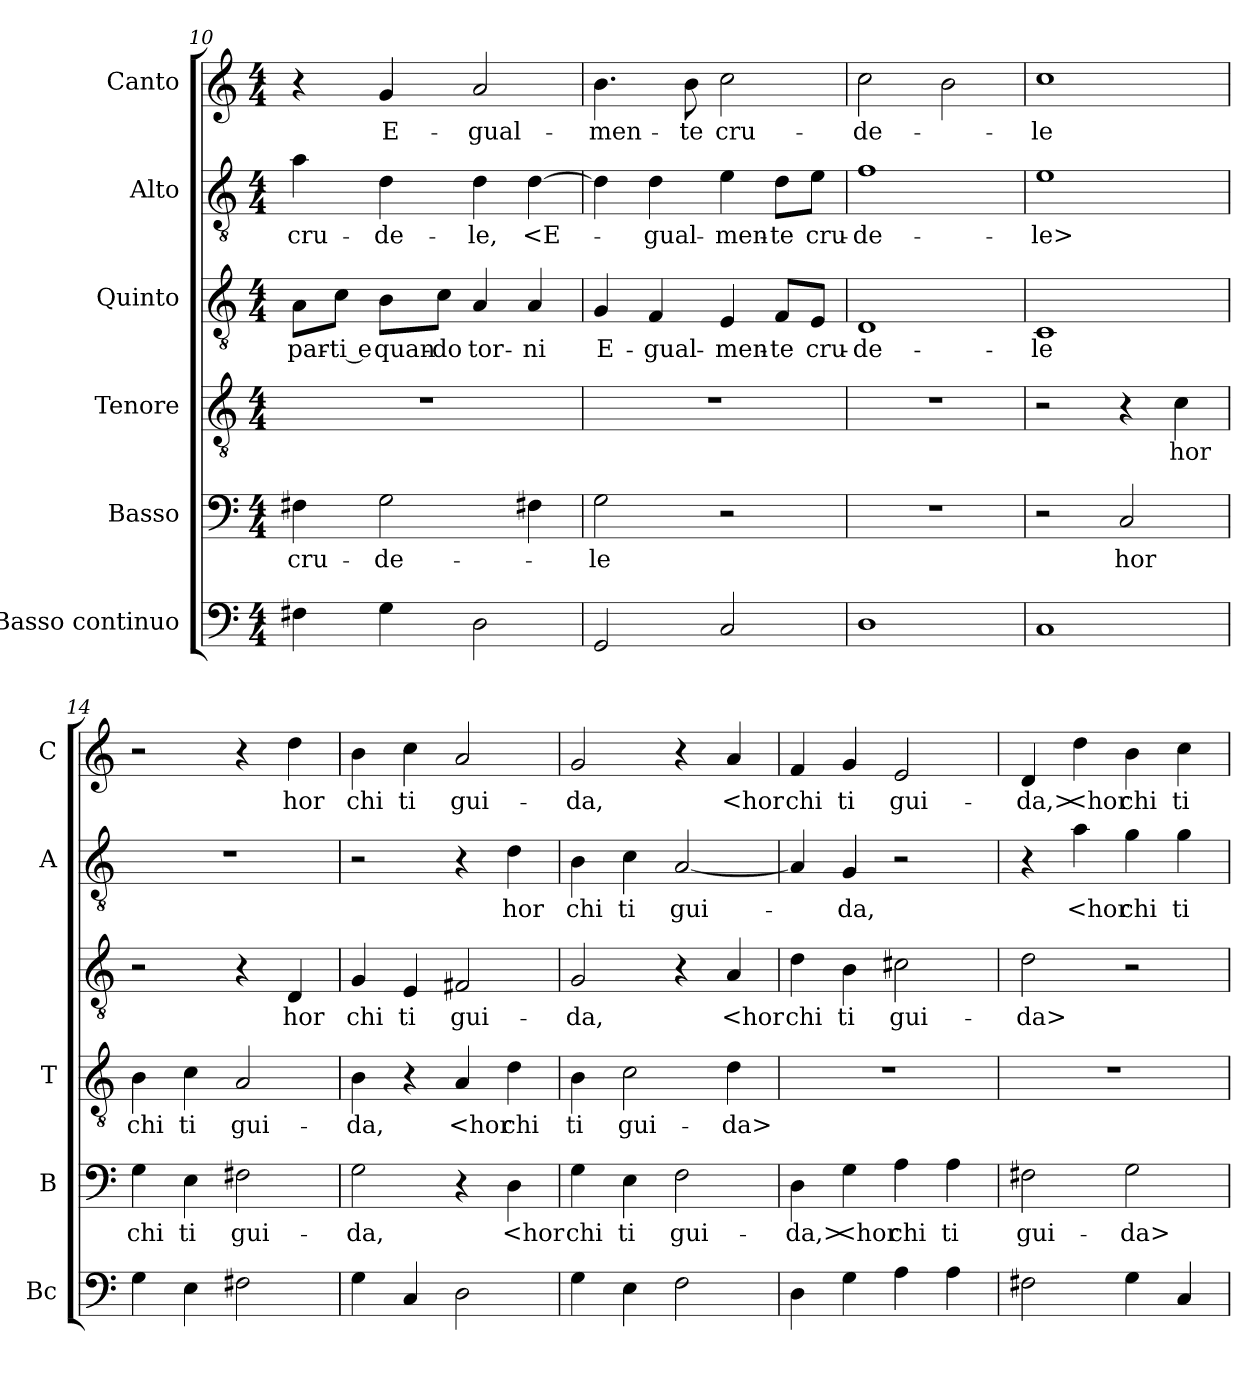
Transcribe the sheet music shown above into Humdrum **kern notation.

**kern	**kern	**text	**kern	**text	**kern	**text	**kern	**text	**kern	**text
*part6	*part5	*part5	*part4	*part4	*part3	*part3	*part2	*part2	*part1	*part1
*staff6	*staff5	*staff5	*staff4	*staff4	*staff3	*staff3	*staff2	*staff2	*staff1	*staff1
*I"Basso continuo	*I"Basso	*	*I"Tenore	*	*I"Quinto	*	*I"Alto	*	*I"Canto	*
*I'Bc	*I'B	*	*I'T	*	*	*	*I'A	*	*I'C	*
*clefF4	*clefF4	*	*clefGv2	*	*clefGv2	*	*clefGv2	*	*clefG2	*
*k[]	*k[]	*	*k[]	*	*k[]	*	*k[]	*	*k[]	*
*C:	*C:	*	*C:	*	*C:	*	*C:	*	*C:	*
*M4/4	*M4/4	*	*M4/4	*	*M4/4	*	*M4/4	*	*M4/4	*
=10	=10	=10	=10	=10	=10	=10	=10	=10	=10	=10
4F#X	4F#X	cru-	1r	.	8A\L	par-	4a	cru-	4r	.
.	.	.	.	.	8c\J	-ti e	.	.	.	.
4G	2G	-de-	.	.	8B\L	quan-	4d	-de-	4g	E-
.	.	.	.	.	8c\J	-do	.	.	.	.
2D	.	.	.	.	4A	tor-	4d	-le,	2a	-gual-
.	4F#X	.	.	.	4A	-ni	[4d	<E-	.	.
=11	=11	=11	=11	=11	=11	=11	=11	=11	=11	=11
2GG	2G	-le	1r	.	4G	E-	4d]	.	4.b	-men-
.	.	.	.	.	4F	-gual-	4d	-gual-	.	.
.	.	.	.	.	.	.	.	.	8b	-te
2C	2r	.	.	.	4E	-men-	4e	-men-	2cc	cru-
.	.	.	.	.	8F/L	-te	8d\L	-te	.	.
.	.	.	.	.	8E/J	cru-	8e\J	cru-	.	.
=12	=12	=12	=12	=12	=12	=12	=12	=12	=12	=12
1D	1r	.	1r	.	1D	-de-	1f	-de-	2cc	-de-
.	.	.	.	.	.	.	.	.	2b	.
=13	=13	=13	=13	=13	=13	=13	=13	=13	=13	=13
1C	2r	.	2r	.	1C	-le	1e	-le>	1cc	-le
.	2C	hor	4r	.	.	.	.	.	.	.
.	.	.	4c	hor	.	.	.	.	.	.
=14	=14	=14	=14	=14	=14	=14	=14	=14	=14	=14
4G	4G	chi	4B	chi	2r	.	1r	.	2r	.
4E	4E	ti	4c	ti	.	.	.	.	.	.
2F#X	2F#X	gui-	2A	gui-	4r	.	.	.	4r	.
.	.	.	.	.	4D	hor	.	.	4dd	hor
=15	=15	=15	=15	=15	=15	=15	=15	=15	=15	=15
4G	2G	-da,	4B	-da,	4G	chi	2r	.	4b	chi
4C	.	.	4r	.	4E	ti	.	.	4cc	ti
2D	4r	.	4A	<hor	2F#X	gui-	4r	.	2a	gui-
.	4D	<hor	4d	chi	.	.	4d	hor	.	.
=16	=16	=16	=16	=16	=16	=16	=16	=16	=16	=16
4G	4G	chi	4B	ti	2G	-da,	4B	chi	2g	-da,
4E	4E	ti	2c	gui-	.	.	4c	ti	.	.
2F	2F	gui-	.	.	4r	.	[2A	gui-	4r	.
.	.	.	4d	-da>	4A	<hor	.	.	4a	<hor
=17	=17	=17	=17	=17	=17	=17	=17	=17	=17	=17
4D	4D	-da,>	1r	.	4d	chi	4A]	.	4f	chi
4G	4G	<hor	.	.	4B	ti	4G	-da,	4g	ti
4A	4A	chi	.	.	2c#X	gui-	2r	.	2e	gui-
4A	4A	ti	.	.	.	.	.	.	.	.
=18	=18	=18	=18	=18	=18	=18	=18	=18	=18	=18
2F#X	2F#X	gui-	1r	.	2d	-da>	4r	.	4d	-da,>
.	.	.	.	.	.	.	4a	<hor	4dd	<hor
4G	2G	-da>	.	.	2r	.	4g	chi	4b	chi
4C	.	.	.	.	.	.	4g	ti	4cc	ti
=	=	=	=	=	=	=	=	=	=	=
*-	*-	*-	*-	*-	*-	*-	*-	*-	*-	*-
